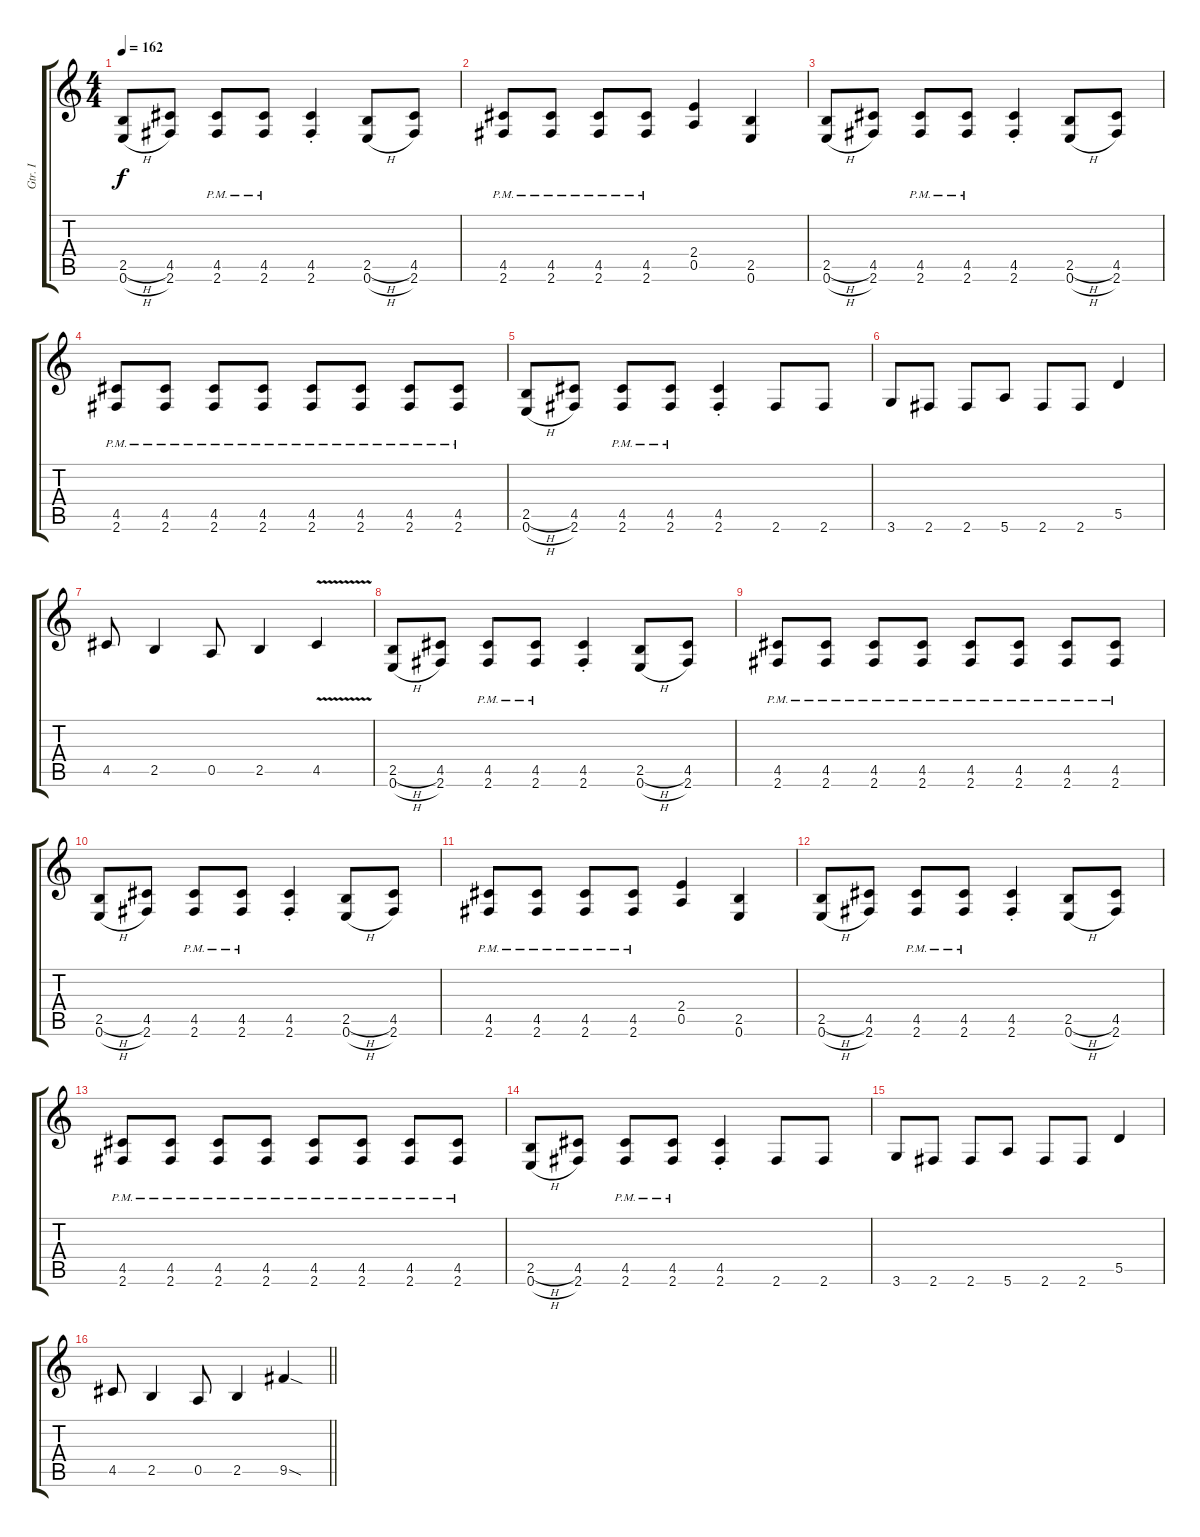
\track ("Gtr. I" "Gtr. I") {instrument distortionguitar}
\staff {score tabs}
\tuning (E4 B3 G3 D3 A2 E2) {hide}
\ts (4 4)
\tempo 162
\clef g2
\ks c
(2.5{h} 0.6{h}).8{dy f} (4.5 2.6).8 (4.5{pm} 2.6{pm}).8 (4.5{pm} 2.6{pm}).8 (4.5{st} 2.6{st}).4 (2.5{h} 0.6{h}).8 (4.5 2.6).8 |
(4.5{pm} 2.6{pm}).8 (4.5{pm} 2.6{pm}).8 (4.5{pm} 2.6{pm}).8 (4.5{pm} 2.6{pm}).8 (2.4 0.5).4 (2.5 0.6).4 |
(2.5{h} 0.6{h}).8 (4.5 2.6).8 (4.5{pm} 2.6{pm}).8 (4.5{pm} 2.6{pm}).8 (4.5{st} 2.6{st}).4 (2.5{h} 0.6{h}).8 (4.5 2.6).8 |
(4.5{pm} 2.6{pm}).8 (4.5{pm} 2.6{pm}).8 (4.5{pm} 2.6{pm}).8 (4.5{pm} 2.6{pm}).8 (4.5{pm} 2.6{pm}).8 (4.5{pm} 2.6{pm}).8 (4.5{pm} 2.6{pm}).8 (4.5{pm} 2.6{pm}).8 |
(2.5{h} 0.6{h}).8 (4.5 2.6).8 (4.5{pm} 2.6{pm}).8 (4.5{pm} 2.6{pm}).8 (4.5{st} 2.6{st}).4 2.6.8 2.6.8 |
3.6.8 2.6.8 2.6.8 5.6.8 2.6.8 2.6.8 5.5.4 |
4.5.8 2.5.4 0.5.8 2.5.4 4.5{v}.4 |
(2.5{h} 0.6{h}).8 (4.5 2.6).8 (4.5{pm} 2.6{pm}).8 (4.5{pm} 2.6{pm}).8 (4.5{st} 2.6{st}).4 (2.5{h} 0.6{h}).8 (4.5 2.6).8 |
(4.5{pm} 2.6{pm}).8 (4.5{pm} 2.6{pm}).8 (4.5{pm} 2.6{pm}).8 (4.5{pm} 2.6{pm}).8 (4.5{pm} 2.6{pm}).8 (4.5{pm} 2.6{pm}).8 (4.5{pm} 2.6{pm}).8 (4.5{pm} 2.6{pm}).8 |
(2.5{h} 0.6{h}).8 (4.5 2.6).8 (4.5{pm} 2.6{pm}).8 (4.5{pm} 2.6{pm}).8 (4.5{st} 2.6{st}).4 (2.5{h} 0.6{h}).8 (4.5 2.6).8 |
(4.5{pm} 2.6{pm}).8 (4.5{pm} 2.6{pm}).8 (4.5{pm} 2.6{pm}).8 (4.5{pm} 2.6{pm}).8 (2.4 0.5).4 (2.5 0.6).4 |
(2.5{h} 0.6{h}).8 (4.5 2.6).8 (4.5{pm} 2.6{pm}).8 (4.5{pm} 2.6{pm}).8 (4.5{st} 2.6{st}).4 (2.5{h} 0.6{h}).8 (4.5 2.6).8 |
(4.5{pm} 2.6{pm}).8 (4.5{pm} 2.6{pm}).8 (4.5{pm} 2.6{pm}).8 (4.5{pm} 2.6{pm}).8 (4.5{pm} 2.6{pm}).8 (4.5{pm} 2.6{pm}).8 (4.5{pm} 2.6{pm}).8 (4.5{pm} 2.6{pm}).8 |
(2.5{h} 0.6{h}).8 (4.5 2.6).8 (4.5{pm} 2.6{pm}).8 (4.5{pm} 2.6{pm}).8 (4.5{st} 2.6{st}).4 2.6.8 2.6.8 |
3.6.8 2.6.8 2.6.8 5.6.8 2.6.8 2.6.8 5.5.4 |
\barLineRight lightlight
4.5.8 2.5.4 0.5.8 2.5.4 9.5{sod}.4
